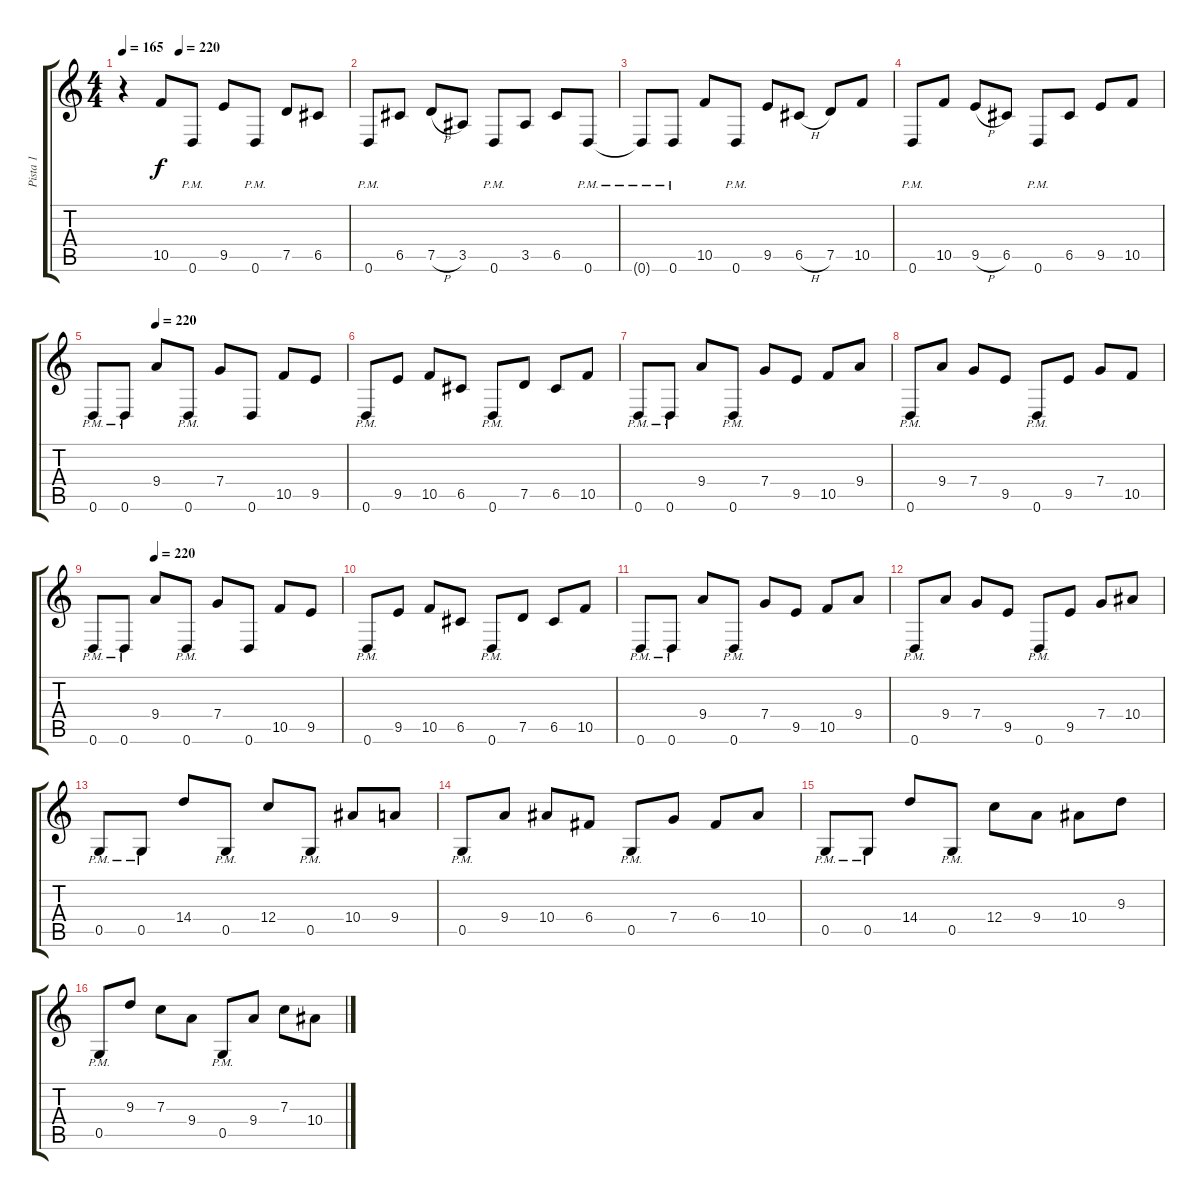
\track ("Pista 1" "Pista 1") {instrument distortionguitar}
\staff {score tabs}
\tuning (D4 A3 F3 C3 G2 D2) {hide}
\ts (4 4)
\tempo 165
\tempo (220 0.25)
\clef g2
\ks c
r.4{dy f} 10.5.8 0.6{pm}.8 9.5.8 0.6{pm}.8 7.5.8 6.5.8 |
0.6{pm}.8 6.5.8 7.5{h}.8 3.5.8 0.6{pm}.8 3.5.8 6.5.8 0.6{pm}.8 |
0.6{pm t}.8 0.6{pm}.8 10.5.8 0.6{pm}.8 9.5.8 6.5{h}.8 7.5.8 10.5.8 |
0.6{pm}.8 10.5.8 9.5{h}.8 6.5.8 0.6{pm}.8 6.5.8 9.5.8 10.5.8 |
\tempo (220 0.25)
0.6{pm}.8 0.6{pm}.8 9.4.8 0.6{pm}.8 7.4.8 0.6.8 10.5.8 9.5.8 |
0.6{pm}.8 9.5.8 10.5.8 6.5.8 0.6{pm}.8 7.5.8 6.5.8 10.5.8 |
0.6{pm}.8 0.6{pm}.8 9.4.8 0.6{pm}.8 7.4.8 9.5.8 10.5.8 9.4.8 |
0.6{pm}.8 9.4.8 7.4.8 9.5.8 0.6{pm}.8 9.5.8 7.4.8 10.5.8 |
\tempo (220 0.25)
0.6{pm}.8 0.6{pm}.8 9.4.8 0.6{pm}.8 7.4.8 0.6.8 10.5.8 9.5.8 |
0.6{pm}.8 9.5.8 10.5.8 6.5.8 0.6{pm}.8 7.5.8 6.5.8 10.5.8 |
0.6{pm}.8 0.6{pm}.8 9.4.8 0.6{pm}.8 7.4.8 9.5.8 10.5.8 9.4.8 |
0.6{pm}.8 9.4.8 7.4.8 9.5.8 0.6{pm}.8 9.5.8 7.4.8 10.4.8 |
0.5{pm}.8 0.5{pm}.8 14.4.8 0.5{pm}.8 12.4.8 0.5{pm}.8 10.4.8 9.4.8 |
0.5{pm}.8 9.4.8 10.4.8 6.4.8 0.5{pm}.8 7.4.8 6.4.8 10.4.8 |
0.5{pm}.8 0.5{pm}.8 14.4.8 0.5{pm}.8 12.4.8 9.4.8 10.4.8 9.3.8 |
0.5{pm}.8 9.3.8 7.3.8 9.4.8 0.5{pm}.8 9.4.8 7.3.8 10.4.8
